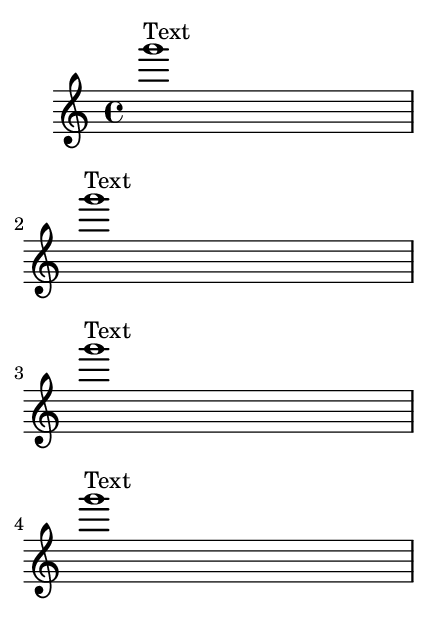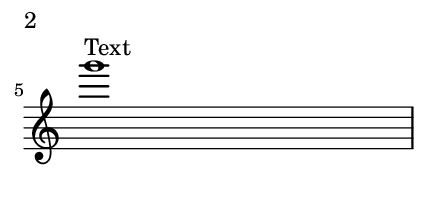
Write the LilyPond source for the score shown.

%% Generated by lilypond-book
%% Options: [exampleindent=10.16\mm,indent=0\mm,line-width=160\mm,paper-height=845.047\pt,paper-width=597.508\pt,papersize='(cons (* 597.508 pt) (* 845.047 pt))]
\include "lilypond-book-preamble.ly"


% ****************************************************************
% Start cut-&-pastable-section
% ****************************************************************

#(ly:set-option 'eps-box-padding 3.000000)



\paper {
  #(set-paper-size '(cons (* 597.508 pt) (* 845.047 pt)))
  indent = 0\mm
  line-width = 160\mm
  % offset the left padding, also add 1mm as lilypond creates cropped
  % images with a little space on the right
  line-width = #(- line-width (* mm  3.000000) (* mm 1))
}

\layout {
  
}




% ****************************************************************
% ly snippet:
% ****************************************************************
\sourcefilename "/lilypond-2.25.21/input/regression/page-breaking-outside-staff-estimation.ly"
\sourcefileline 0
\version "2.16.0"

\header {
  texidoc = "The height-estimation routine takes into account
the fact that the TextScript needs to be moved up to avoid the
note.  This should be spaced on two pages."
}

#(set-default-paper-size "a7")

\book {
  \repeat unfold 5 { g'''1^"Text" \break}
}



% ****************************************************************
% end ly snippet
% ****************************************************************
